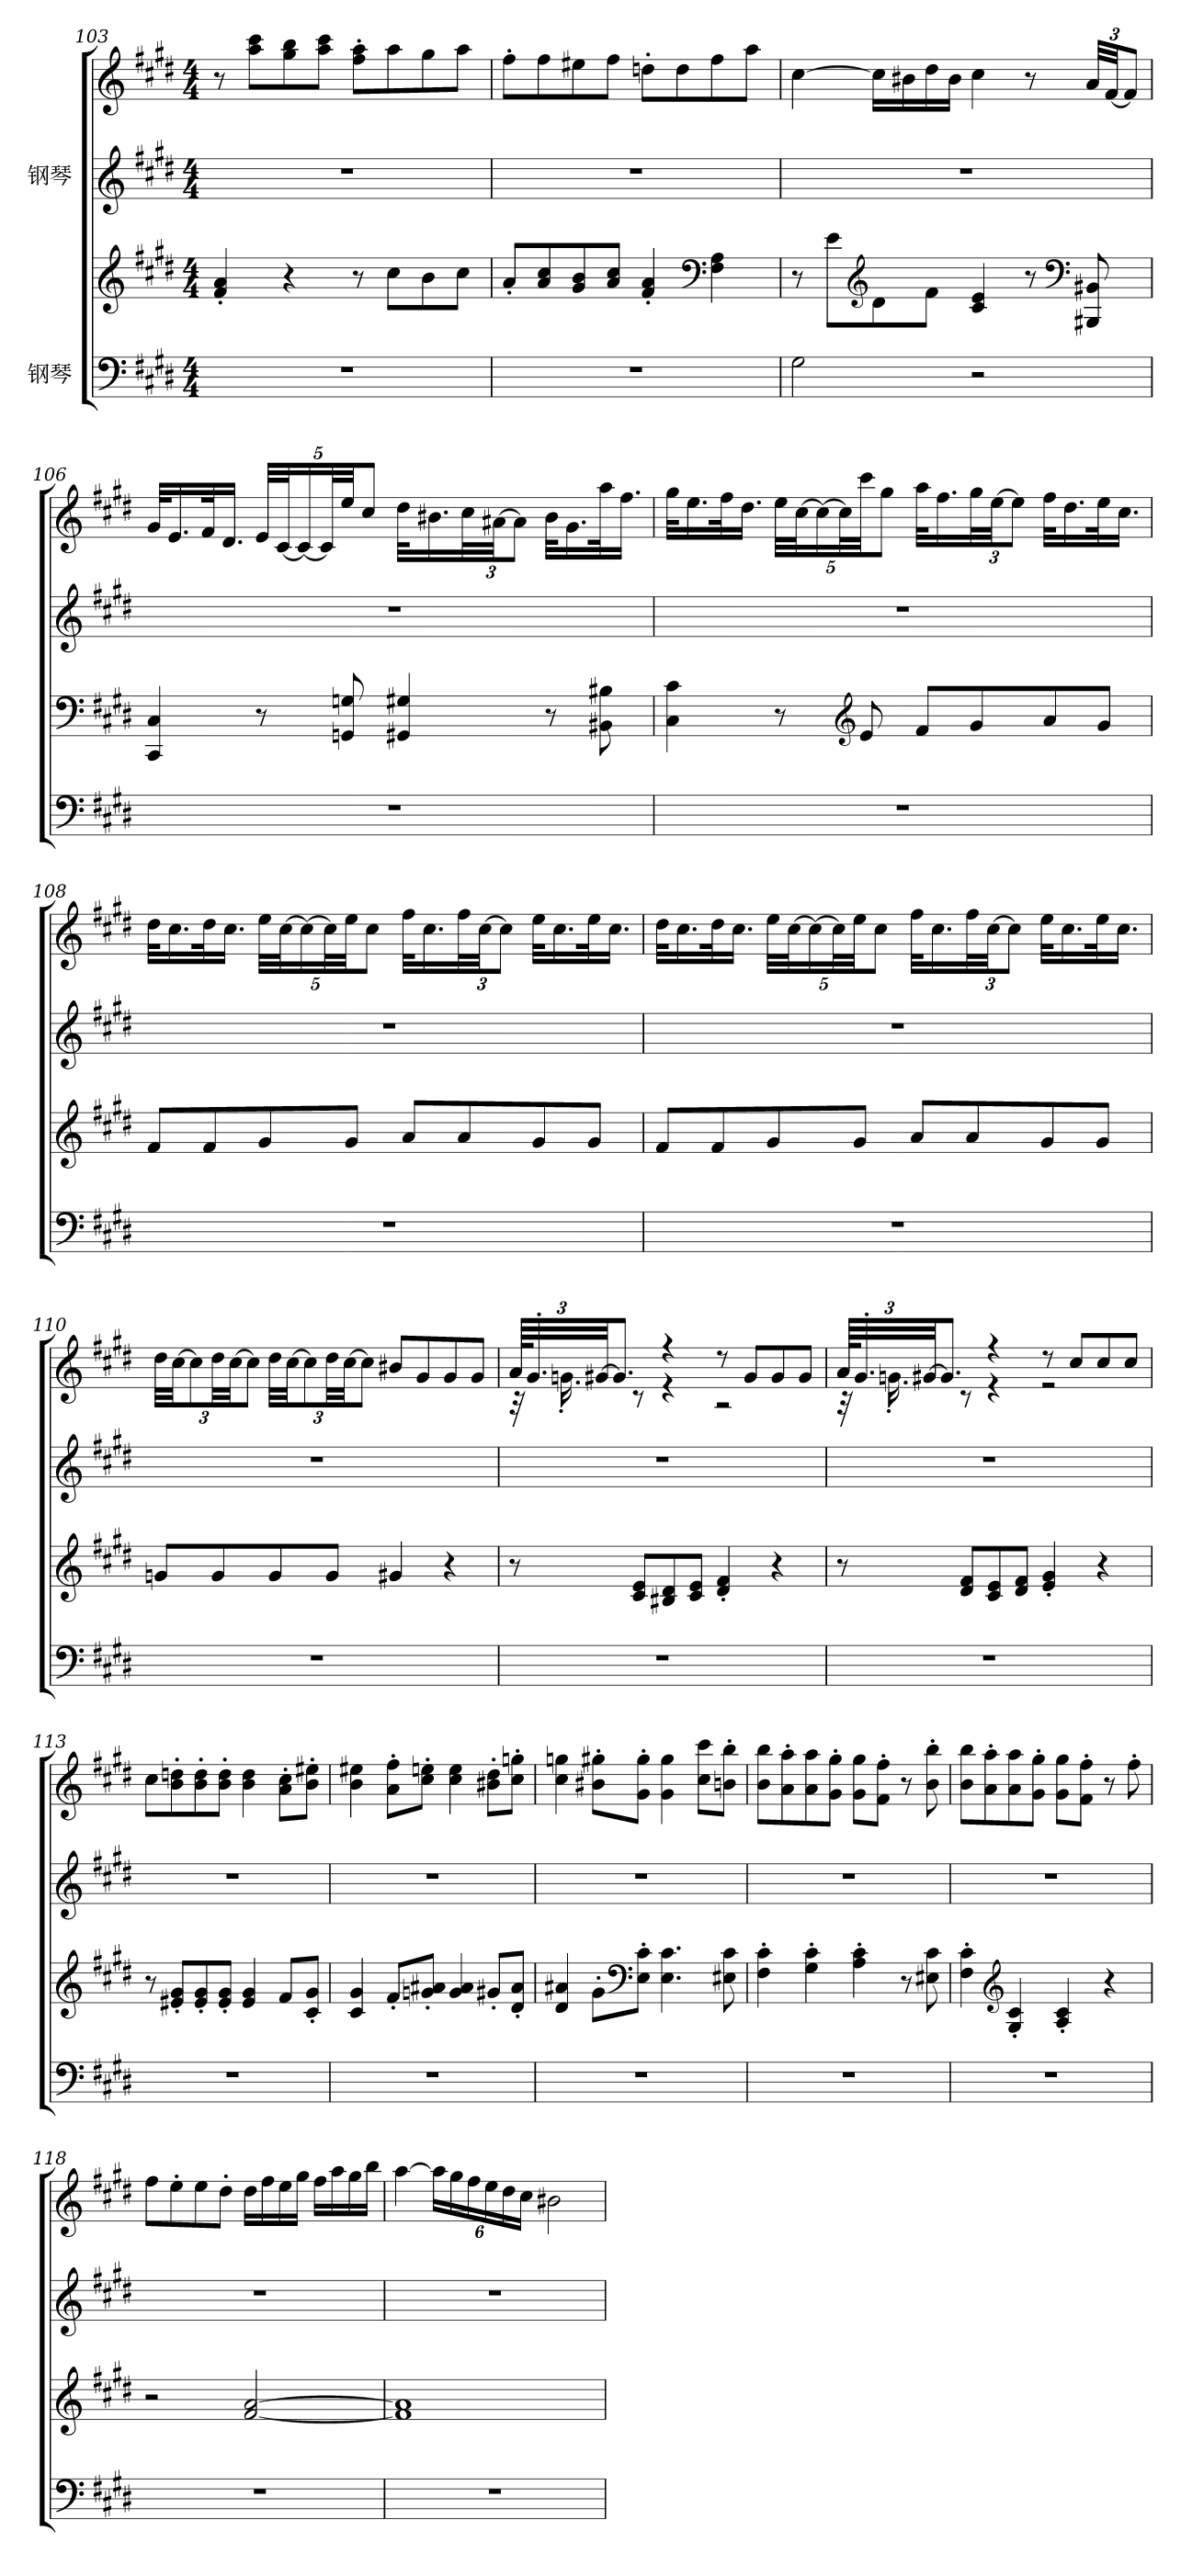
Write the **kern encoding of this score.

**kern	**kern	**kern	**kern
*part2	*part2	*part1	*part1
*staff4	*staff3	*staff2	*staff1
*I"钢琴	*	*I"钢琴	*
!!LO:LB:g=z
*clefF4	*clefG2	*clefG2	*clefG2
*k[f#c#g#d#]	*k[f#c#g#d#]	*k[f#c#g#d#]	*k[f#c#g#d#]
*M4/4	*M4/4	*M4/4	*M4/4
=103	=103	=103	=103
1r	4f#/' 4a/'	1r	8r
.	.	.	8aa\ 8ccc#\L
.	4r	.	8gg#\ 8bb\
.	.	.	8aa\ 8ccc#\J
.	8r	.	8ff#\' 8aa\'L
.	8cc#\L	.	8aa\
.	8b\	.	8gg#\
.	8cc#\J	.	8aa\J
=104	=104	=104	=104
1r	8a'/L	1r	8ff#'\L
.	8a/ 8cc#/	.	8ff#\
.	8g#/ 8b/	.	8ee#X\
.	8a/ 8cc#/J	.	8ff#\J
.	4f#/' 4a/'	.	8ddn'\L
.	.	.	8dd\
*	*clefF4	*	*
.	4F#\ 4A\	.	8ff#\
.	.	.	8aa\J
=105	=105	=105	=105
2G#\	8r	1r	[4cc#\
.	8e\L	.	.
*	*clefG2	*	*
.	8d#\	.	16cc#\LL]
.	.	.	16b#X\
.	8f#\J	.	16dd#\
.	.	.	16b#\JJ
2r	4c#/ 4e/	.	4cc#\
.	8r	.	8r
*	*clefF4	*	*
*	*	*	*Xbrackettup
.	8BBB#X/ 8BB#X/	.	48a/LLL
.	.	.	[48f#/JJ
.	.	.	12f#/J]
!!LO:PB:g=z
=106	=106	=106	=106
1r	4CC#/ 4C#/	1r	32g#/KLL
.	.	.	16.e/
.	.	.	32f#/K
.	.	.	16.d#/JJ
.	8r	.	40e/LLL
.	.	.	[40c#/J
.	.	.	20c#/_
.	.	.	40c#/L]
.	8GGn/ 8Gn/	.	40ee/JJ
.	.	.	10cc#/J
.	4GG#X/ 4G#X/	.	32dd#\KLL
.	.	.	16.b#X\
.	.	.	48cc#\L
.	.	.	[48a#X\JJ
.	.	.	12a#\J]
.	8r	.	32b#\KLL
.	.	.	16.g#\
.	8BB#X\ 8B#X\	.	32aa\K
.	.	.	16.ff#\JJ
!!LO:LB:g=z
=107	=107	=107	=107
1r	4C#\ 4c#\	1r	32gg#\KLL
.	.	.	16.ee\
.	.	.	32ff#\K
.	.	.	16.dd#\JJ
.	8r	.	40ee\LLL
.	.	.	[40cc#\J
.	.	.	20cc#\_
.	.	.	40cc#\L]
*	*clefG2	*	*
.	8e/	.	40ccc#\JJ
.	.	.	10gg#\J
.	8f#/L	.	32aa\KLL
.	.	.	16.ff#\
.	8g#/	.	48gg#\L
.	.	.	[48ee\JJ
.	.	.	12ee\J]
.	8a/	.	32ff#\KLL
.	.	.	16.dd#\
.	8g#/J	.	32ee\K
.	.	.	16.cc#\JJ
=108	=108	=108	=108
1r	8f#/L	1r	32dd#\KLL
.	.	.	16.cc#\
.	8f#/	.	32dd#\K
.	.	.	16.cc#\JJ
.	8g#/	.	40ee\LLL
.	.	.	[40cc#\J
.	.	.	20cc#\_
.	.	.	40cc#\L]
.	8g#/J	.	40ee\JJ
.	.	.	10cc#\J
.	8a/L	.	32ff#\KLL
.	.	.	16.cc#\
.	8a/	.	48ff#\L
.	.	.	[48cc#\JJ
.	.	.	12cc#\J]
.	8g#/	.	32ee\KLL
.	.	.	16.cc#\
.	8g#/J	.	32ee\K
.	.	.	16.cc#\JJ
!!LO:LB:g=z
=109	=109	=109	=109
1r	8f#/L	1r	32dd#\KLL
.	.	.	16.cc#\
.	8f#/	.	32dd#\K
.	.	.	16.cc#\JJ
.	8g#/	.	40ee\LLL
.	.	.	[40cc#\J
.	.	.	20cc#\_
.	.	.	40cc#\L]
.	8g#/J	.	40ee\JJ
.	.	.	10cc#\J
.	8a/L	.	32ff#\KLL
.	.	.	16.cc#\
.	8a/	.	48ff#\L
.	.	.	[48cc#\JJ
.	.	.	12cc#\J]
.	8g#/	.	32ee\KLL
.	.	.	16.cc#\
.	8g#/J	.	32ee\K
.	.	.	16.cc#\JJ
=110	=110	=110	=110
1r	8gn/L	1r	48dd#\LLL
.	.	.	[48cc#\JJ
.	.	.	12cc#\]
.	8g/	.	48dd#\LL
.	.	.	[48cc#\JJ
.	.	.	12cc#\J]
.	8g/	.	48dd#\LLL
.	.	.	[48cc#\JJ
.	.	.	12cc#\]
.	8g/J	.	48dd#\LL
.	.	.	[48cc#\JJ
.	.	.	12cc#\J]
.	4g#X/	.	8b#X/L
.	.	.	8g#/
.	4r	.	8g#/
.	.	.	8g#/J
!!LO:PB:g=z
=111	=111	=111	=111
*	*	*	*^
1r	8r	1r	96a/KLLL	32r
.	.	.	48.g#'/	.
.	.	.	.	16.gn'\
.	.	.	[48g#X/JJ	.
.	.	.	8.g#/J]	.
.	8c#/ 8e/L	.	.	8r
.	8B#X/ 8d#/	.	4r	4r
.	8c#/ 8e/J	.	.	.
.	4d#/' 4f#/'	.	8r	2r
.	.	.	8g#/L	.
.	4r	.	8g#/	.
.	.	.	8g#/J	.
=112	=112	=112	=112	=112
1r	8r	1r	96a/KLLL	32r
.	.	.	48.g#'/	.
.	.	.	.	16.gn'\
.	.	.	[48g#X/JJ	.
.	.	.	8.g#/J]	.
.	8d#/ 8f#/L	.	.	8r
.	8c#/ 8e/	.	4r	4r
.	8d#/ 8f#/J	.	.	.
.	4e/' 4g#/'	.	8r	2r
.	.	.	8cc#/L	.
.	4r	.	8cc#/	.
.	.	.	8cc#/J	.
*	*	*	*v	*v
=113	=113	=113	=113
1r	8r	1r	8cc#\L
.	8e#X/' 8g#/'L	.	8b\' 8ddn\'
.	8e#/' 8g#/'	.	8b\' 8dd\'
.	8e#/' 8g#/'J	.	8b\' 8dd\'J
.	4e#/ 4g#/	.	4b\ 4dd\
.	8f#/L	.	8a\' 8cc#\'L
.	8c#/' 8g#/'J	.	8b\' 8ee#X\'J
!!LO:LB:g=z
=114	=114	=114	=114
1r	4c#/ 4g#/	1r	4b\ 4ee#X\
.	8f#'/L	.	8a\' 8ff#\'L
.	8gn/' 8a#X/'J	.	8cc#\' 8een\'J
.	4g/ 4a#/	.	4cc#\ 4ee\
.	8g#X'/L	.	8b#X\' 8dd#\'L
.	8d#/' 8a#/'J	.	8cc#\' 8ggn\'J
=115	=115	=115	=115
1r	4d#/ 4a#X/	1r	4cc#\ 4ggn\
.	8g#'\L	.	8b#X\' 8gg#X\'L
*	*clefF4	*	*
.	8E\' 8c#\'J	.	8g#\' 8gg#\'J
.	4.E\ 4.c#\	.	4g#\ 4gg#\
.	.	.	8cc#\ 8ccc#\L
.	8E#X\ 8c#\	.	8bn\' 8bb\'J
=116	=116	=116	=116
1r	4F#\' 4c#\'	1r	8b\ 8bb\L
.	.	.	8a\' 8aa\'
.	4G#\' 4c#\'	.	8a\ 8aa\
.	.	.	8g#\' 8gg#\'J
.	4A\' 4c#\'	.	8g#\ 8gg#\L
.	.	.	8f#\' 8ff#\'J
.	8r	.	8r
.	8E#X\ 8c#\	.	8b\' 8bb\'
!!LO:LB:g=z
=117	=117	=117	=117
1r	4F#\' 4c#\'	1r	8b\ 8bb\L
.	.	.	8a\' 8aa\'
*	*clefG2	*	*
.	4G#/' 4c#/'	.	8a\ 8aa\
.	.	.	8g#\' 8gg#\'J
.	4A/' 4c#/'	.	8g#\ 8gg#\L
.	.	.	8f#\' 8ff#\'J
.	4r	.	8r
.	.	.	8ff#'\
=118	=118	=118	=118
1r	2r	1r	8ff#\L
.	.	.	8ee'\
.	.	.	8ee\
.	.	.	8dd#'\J
.	[2f#/ [2a/	.	16dd#\LL
.	.	.	16ff#\
.	.	.	16ee\
.	.	.	16gg#\JJ
.	.	.	16ff#\LL
.	.	.	16aa\
.	.	.	16gg#\
.	.	.	16bb\JJ
=119	=119	=119	=119
*	*	*	*MM60
1r	1f#] 1a]	1r	[4aa\
.	.	.	24aa\LL]
.	.	.	24gg#\
.	.	.	24ff#\
.	.	.	24ee\
.	.	.	24dd#\
.	.	.	24cc#\JJ
.	.	.	2b#X\
=	=	=	=
*-	*-	*-	*-
